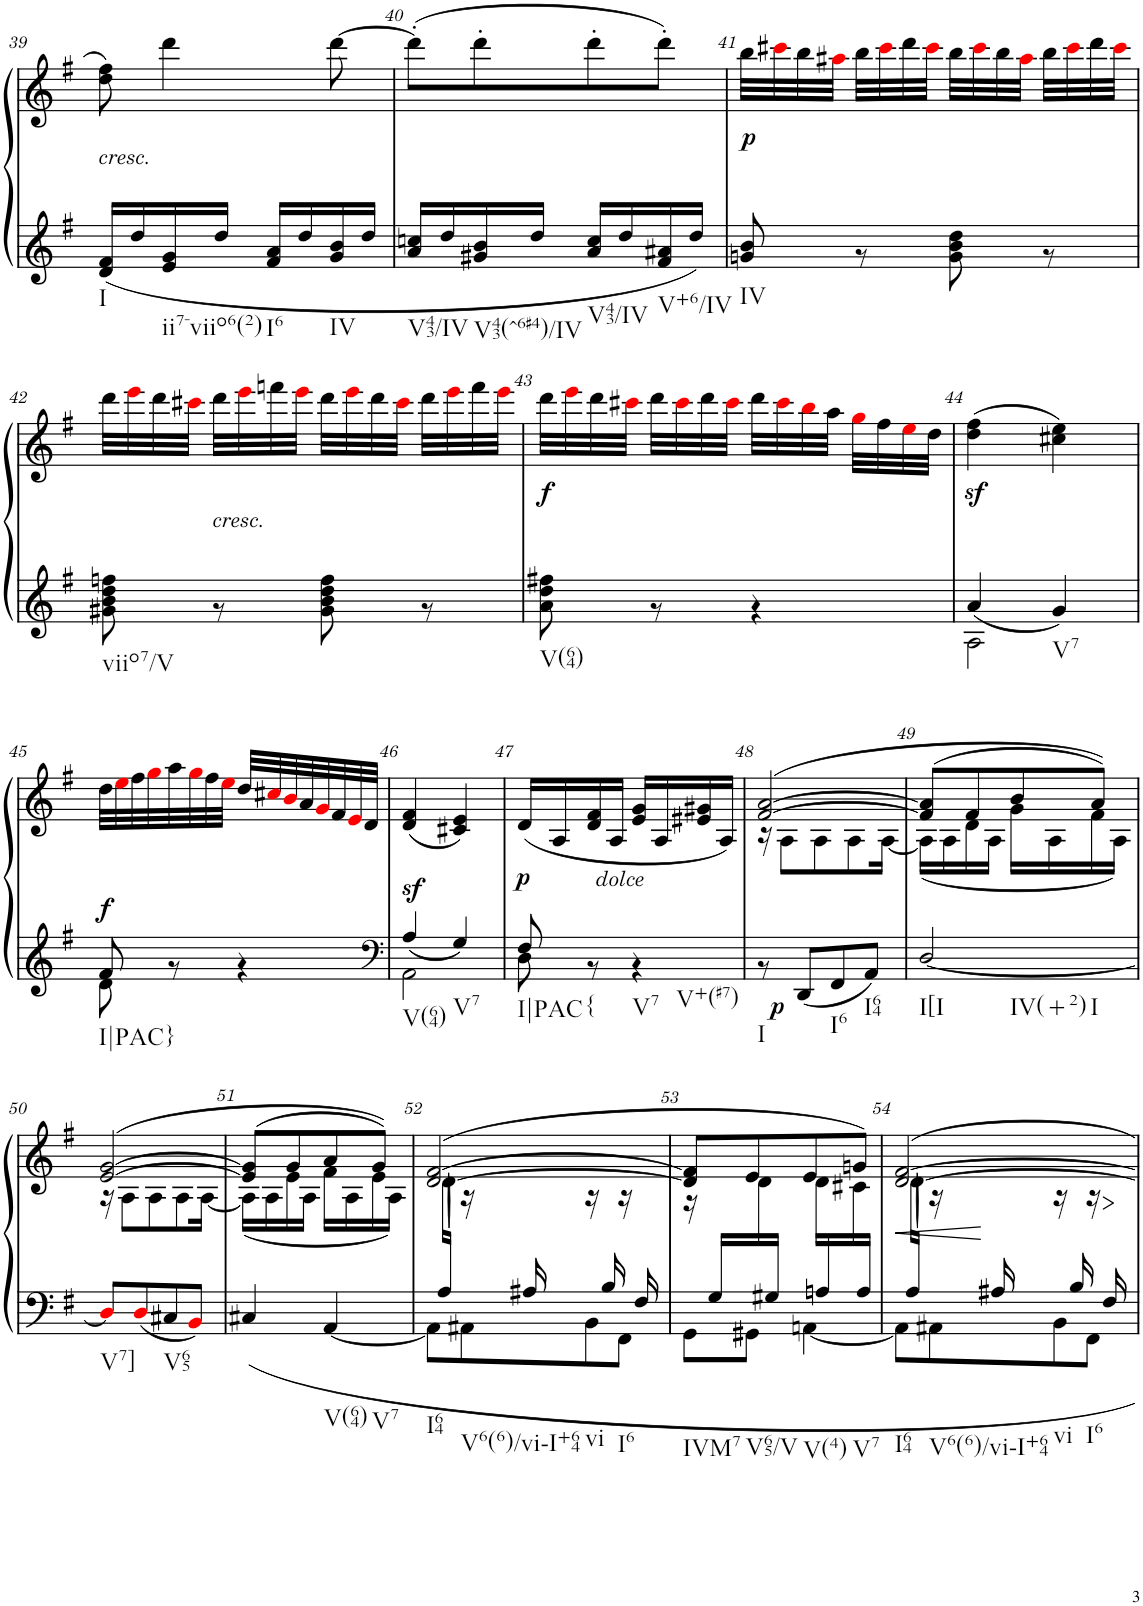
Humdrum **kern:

**kern	**kern	**dynam
*part1	*part1	*part1
*staff2	*staff1	*staff1/2
*I"Piano	*	*
*I'Pno	*	*
!!LO:PB:g=z
*clefG2	*clefG2	*
*k[f#]	*k[f#]	*
*G:	*G:	*
*M2/4	*M2/4	*
=39	=39	=39
*^	*	*
!	!	!LO:TX:b:i:t=cresc.	!
!LO:TX:b:t=I	!	!	!
!LO:TX:b:t=ii7-viio6(2)	!	!	!
!LO:TX:b:t=I6	!	!	!
!LO:TX:b:t=IV	!	!	!
2ryy	16d/ 16f#/LL	8dd\ 8ff#\	.
.	16dd/	.	.
.	16e/ 16g/	4ddd\	.
.	16dd/JJ	.	.
.	16f#/ 16a/LL	.	.
.	16dd/	.	.
.	16g/ 16b/	[8ddd\	.
.	16dd/JJ	.	.
=40	=40	=40	=40
!LO:TX:b:t=V43/IV	!	!	!
!LO:TX:b:t=V43(^6#4)/IV	!	!	!
!LO:TX:b:t=V43/IV	!	!	!
!LO:TX:b:t=V+6/IV	!	!	!
2ryy	16a/ 16ccn/LL	(8ddd'\L]	.
.	16dd/	.	.
.	16g#X/ 16b/	8ddd'\	.
.	16dd/JJ	.	.
.	16a/ 16cc/LL	8ddd'\	.
.	16dd/	.	.
.	16f#/ 16a#X/	8ddd'\J)	.
.	16dd/JJ	.	.
=41	=41	=41	=41
!LO:TX:b:t=IV	!	!	!
!	!	!	!LO:DY:b
2ryy	8gn/ 8b/	32bb\LLL	p
.	.	32ccc#Xi\	.
.	.	32bb\	.
.	.	32aa#Xi\JJJ	.
.	8r	32bb\LLL	.
.	.	32ccc#i\	.
.	.	32ddd\	.
.	.	32ccc#i\JJJ	.
.	8g\ 8b\ 8dd\	32bb\LLL	.
.	.	32ccc#i\	.
.	.	32bb\	.
.	.	32aa#i\JJJ	.
.	8r	32bb\LLL	.
.	.	32ccc#i\	.
.	.	32ddd\	.
.	.	32ccc#i\JJJ	.
!!LO:LB:g=z
=42	=42	=42	=42
!LO:TX:b:t=viio7/V	!	!	!
2ryy	8g#X\ 8b\ 8dd\ 8ffn\	32ddd\LLL	.
.	.	32eeei\	.
.	.	32ddd\	.
.	.	32ccc#Xi\JJJ	.
!	!	!LO:TX:b:i:t=cresc.	!
.	8r	32ddd\LLL	.
.	.	32eeei\	.
.	.	32fffn\	.
.	.	32eeei\JJJ	.
.	8g#\ 8b\ 8dd\ 8ff\	32ddd\LLL	.
.	.	32eeei\	.
.	.	32ddd\	.
.	.	32ccc#i\JJJ	.
.	8r	32ddd\LLL	.
.	.	32eeei\	.
.	.	32fff\	.
.	.	32eeei\JJJ	.
=43	=43	=43	=43
!LO:TX:b:t=V(64)	!	!	!
!	!	!	!LO:DY:b
2ryy	8a\ 8dd\ 8ff#X\	32ddd\LLL	f
.	.	32eeei\	.
.	.	32ddd\	.
.	.	32ccc#Xi\JJJ	.
.	8r	32ddd\LLL	.
.	.	32ccc#i\	.
.	.	32ddd\	.
.	.	32ccc#i\JJJ	.
.	4r	32ddd\LLL	.
.	.	32ccc#i\	.
.	.	32bbi\	.
.	.	32aa\JJJ	.
.	.	32ggi\LLL	.
.	.	32ff#\	.
.	.	32eei\	.
.	.	32dd\JJJ	.
=44	=44	=44	=44
*	*^	*	*
!LO:TX:b:t=V7	!	!	!	!
2ryy	4a/	2A\	(4dd\z< 4ff#\z<	.
.	4g/	.	4cc#X\ 4ee\)	.
!!LO:LB:g=z
=45	=45	=45	=45	=45
!LO:TX:b:t=I|PAC}	!	!	!	!
!	!	!	!	!LO:DY:a=2
2ryy	8f#/	8d\	32dd\LLL	f
.	.	.	32eei\	.
.	.	.	32ff#\	.
.	.	.	32ggi\	.
.	8r	4.ryy	32aa\	.
.	.	.	32ggi\	.
.	.	.	32ff#\	.
.	.	.	32eei\JJJ	.
.	4r	.	32dd/LLL	.
.	.	.	32cc#Xi/	.
.	.	.	32bi/	.
.	.	.	32a/	.
.	.	.	32gi/	.
.	.	.	32f#/	.
.	.	.	32ei/	.
.	.	.	32d/JJJ	.
=46	=46	=46	=46	=46
*clefF4	*	*	*	*
!LO:TX:b:t=V(64)	!	!	!	!
!LO:TX:b:t=V7	!	!	!	!
!	!	!	!	!LO:DY:a=2
2ryy	4A/	2AA\	(4d/ 4f#/	sf
.	4G/	.	4c#X/ 4e/)	.
=47	=47	=47	=47	=47
!LO:TX:b:t=I|PAC	!	!	!	!
!LO:TX:b:t={	!	!	!	!
!LO:TX:b:t=V7	!	!	!	!
!LO:TX:b:t=V+(#7)	!	!	!	!
!	!	!	!	!LO:DY:b
2ryy	8F#/	8D\	(16d/LL	p
.	.	.	16A/	.
.	8r	4.ryy	16d/ 16f#/	.
.	.	.	16A/JJ	.
!	!	!	!	!LO:DY:a=2
.	4r	.	16e/ 16g/LL	other-dynamics
.	.	.	16A/	.
.	.	.	16e#X/ 16g#X/	.
.	.	.	16A/JJ)	.
*	*v	*v	*	*
=48	=48	=48	=48
*	*	*^	*
!LO:TX:b:t=I	!	!	!	!
!LO:TX:b:t=I6	!	!	!	!
!LO:TX:b:t=I64	!	!	!	!
!	!	!	!	!LO:DY:b=2
2ryy	8r	([2f#/ [2a/	16r	p
.	.	.	8A\L	.
.	8DD/L	.	.	.
.	.	.	8A\	.
.	8FF#/	.	.	.
.	.	.	8A\	.
.	8AA/J	.	.	.
.	.	.	[16A\Jk	.
=49	=49	=49	=49	=49
!LO:TX:b:t=I[I	!	!	!	!
!LO:TX:b:t=IV(+2)	!	!	!	!
!LO:TX:b:t=I	!	!	!	!
2ryy	[<2D/	(8f#/] 8a/]L	(16A\LL]	.
.	.	.	16A\	.
.	.	8f#/	16d\	.
.	.	.	16A\JJ	.
.	.	8b/	16g\LL	.
.	.	.	16A\	.
.	.	8a/J))	16f#\	.
.	.	.	16A\JJ)	.
!!LO:LB:g=z	!!
=50	=50	=50	=50	=50
!LO:TX:b:t=V7]	!	!	!	!
!LO:TX:b:t=V65	!	!	!	!
2ryy	8Di/L]	([2e/ [2g/	16r	.
.	.	.	8A\L	.
.	8Di/	.	.	.
.	.	.	8A\	.
.	8C#X/	.	.	.
.	.	.	8A\	.
.	8BBi/J	.	.	.
.	.	.	[16A\Jk	.
=51	=51	=51	=51	=51
!LO:TX:b:t=V(64)	!	!	!	!
!LO:TX:b:t=V7	!	!	!	!
2ryy	4C#X/	(8e/] 8g/]L	(16A\LL]	.
.	.	.	16A\	.
.	.	8g/	16e\	.
.	.	.	16A\JJ	.
.	[<4AA/	8a/	16f#\LL	.
.	.	.	16A\	.
.	.	8g/J))	16e\	.
.	.	.	16A\JJ)	.
=52	=52	=52	=52	=52
*	*^	*	*	*
!LO:TX:b:t=I64	!	!	!	!	!
!LO:TX:b:t=V6(6)/vi-I+64	!	!	!	!	!
!LO:TX:b:t=vi	!	!	!	!	!
!LO:TX:b:t=I6	!	!	!	!	!
16ryy	2ryy	8AA\L]	([2d/ [2f#/	(16d\LL	.
16A/JJ)	.	.	.	16ryy	.
16ryy	.	8AA#X\	.	16r	.
16A#X/	.	.	.	16ryy	.
16ryy	.	8BB\	.	16r	.
16B/	.	.	.	16ryy	.
16ryy	.	8FF#\J	.	16r	.
16F#/	.	.	.	16ryy	.
=53	=53	=53	=53	=53	=53
!LO:TX:b:t=IVM7	!	!	!	!	!
!LO:TX:b:t=V65/V	!	!	!	!	!
!LO:TX:b:t=V(4)	!	!	!	!	!
!LO:TX:b:t=V7	!	!	!	!	!
16ryy	2ryy	8GG\L	8d/] 8f#/]L	16r	.
16G/LL	.	.	.	16ryy	.
16ryy	.	8GG#X\J	8e/	16d\	.
16G#X/JJ	.	.	.	16ryy	.
16ryy	.	[4AAn\	8e/	16d\LL	.
16An/	.	.	.	16ryy	.
16ryy	.	.	8gn/J)	16c#X\	.
16A/JJ	.	.	.	16ryy	.
=54	=54	=54	=54	=54	=54
!LO:TX:b:t=I64	!	!	!	!	!
!LO:TX:b:t=V6(6)/vi-I+64	!	!	!	!	!
!LO:TX:b:t=vi	!	!	!	!	!
!LO:TX:b:t=I6	!	!	!	!	!
!	!	!	!	!	!LO:HP:b
16ryy	2ryy	8AA\L]	[2d/ [2f#/	(16d\LL	<
16A/JJ)	.	.	.	16ryy	.
16ryy	.	8AA#X\	.	16r	.
16A#X/	.	.	.	16ryy	[
16ryy	.	8BB\	.	16r	.
16B/	.	.	.	16ryy	.
16ryy	.	8FF#\J	.	16r	.
16F#/	.	.	.	16ryy	.
*v	*v	*v	*	*	*
*	*v	*v	*
=	=	=
*-	*-	*-
